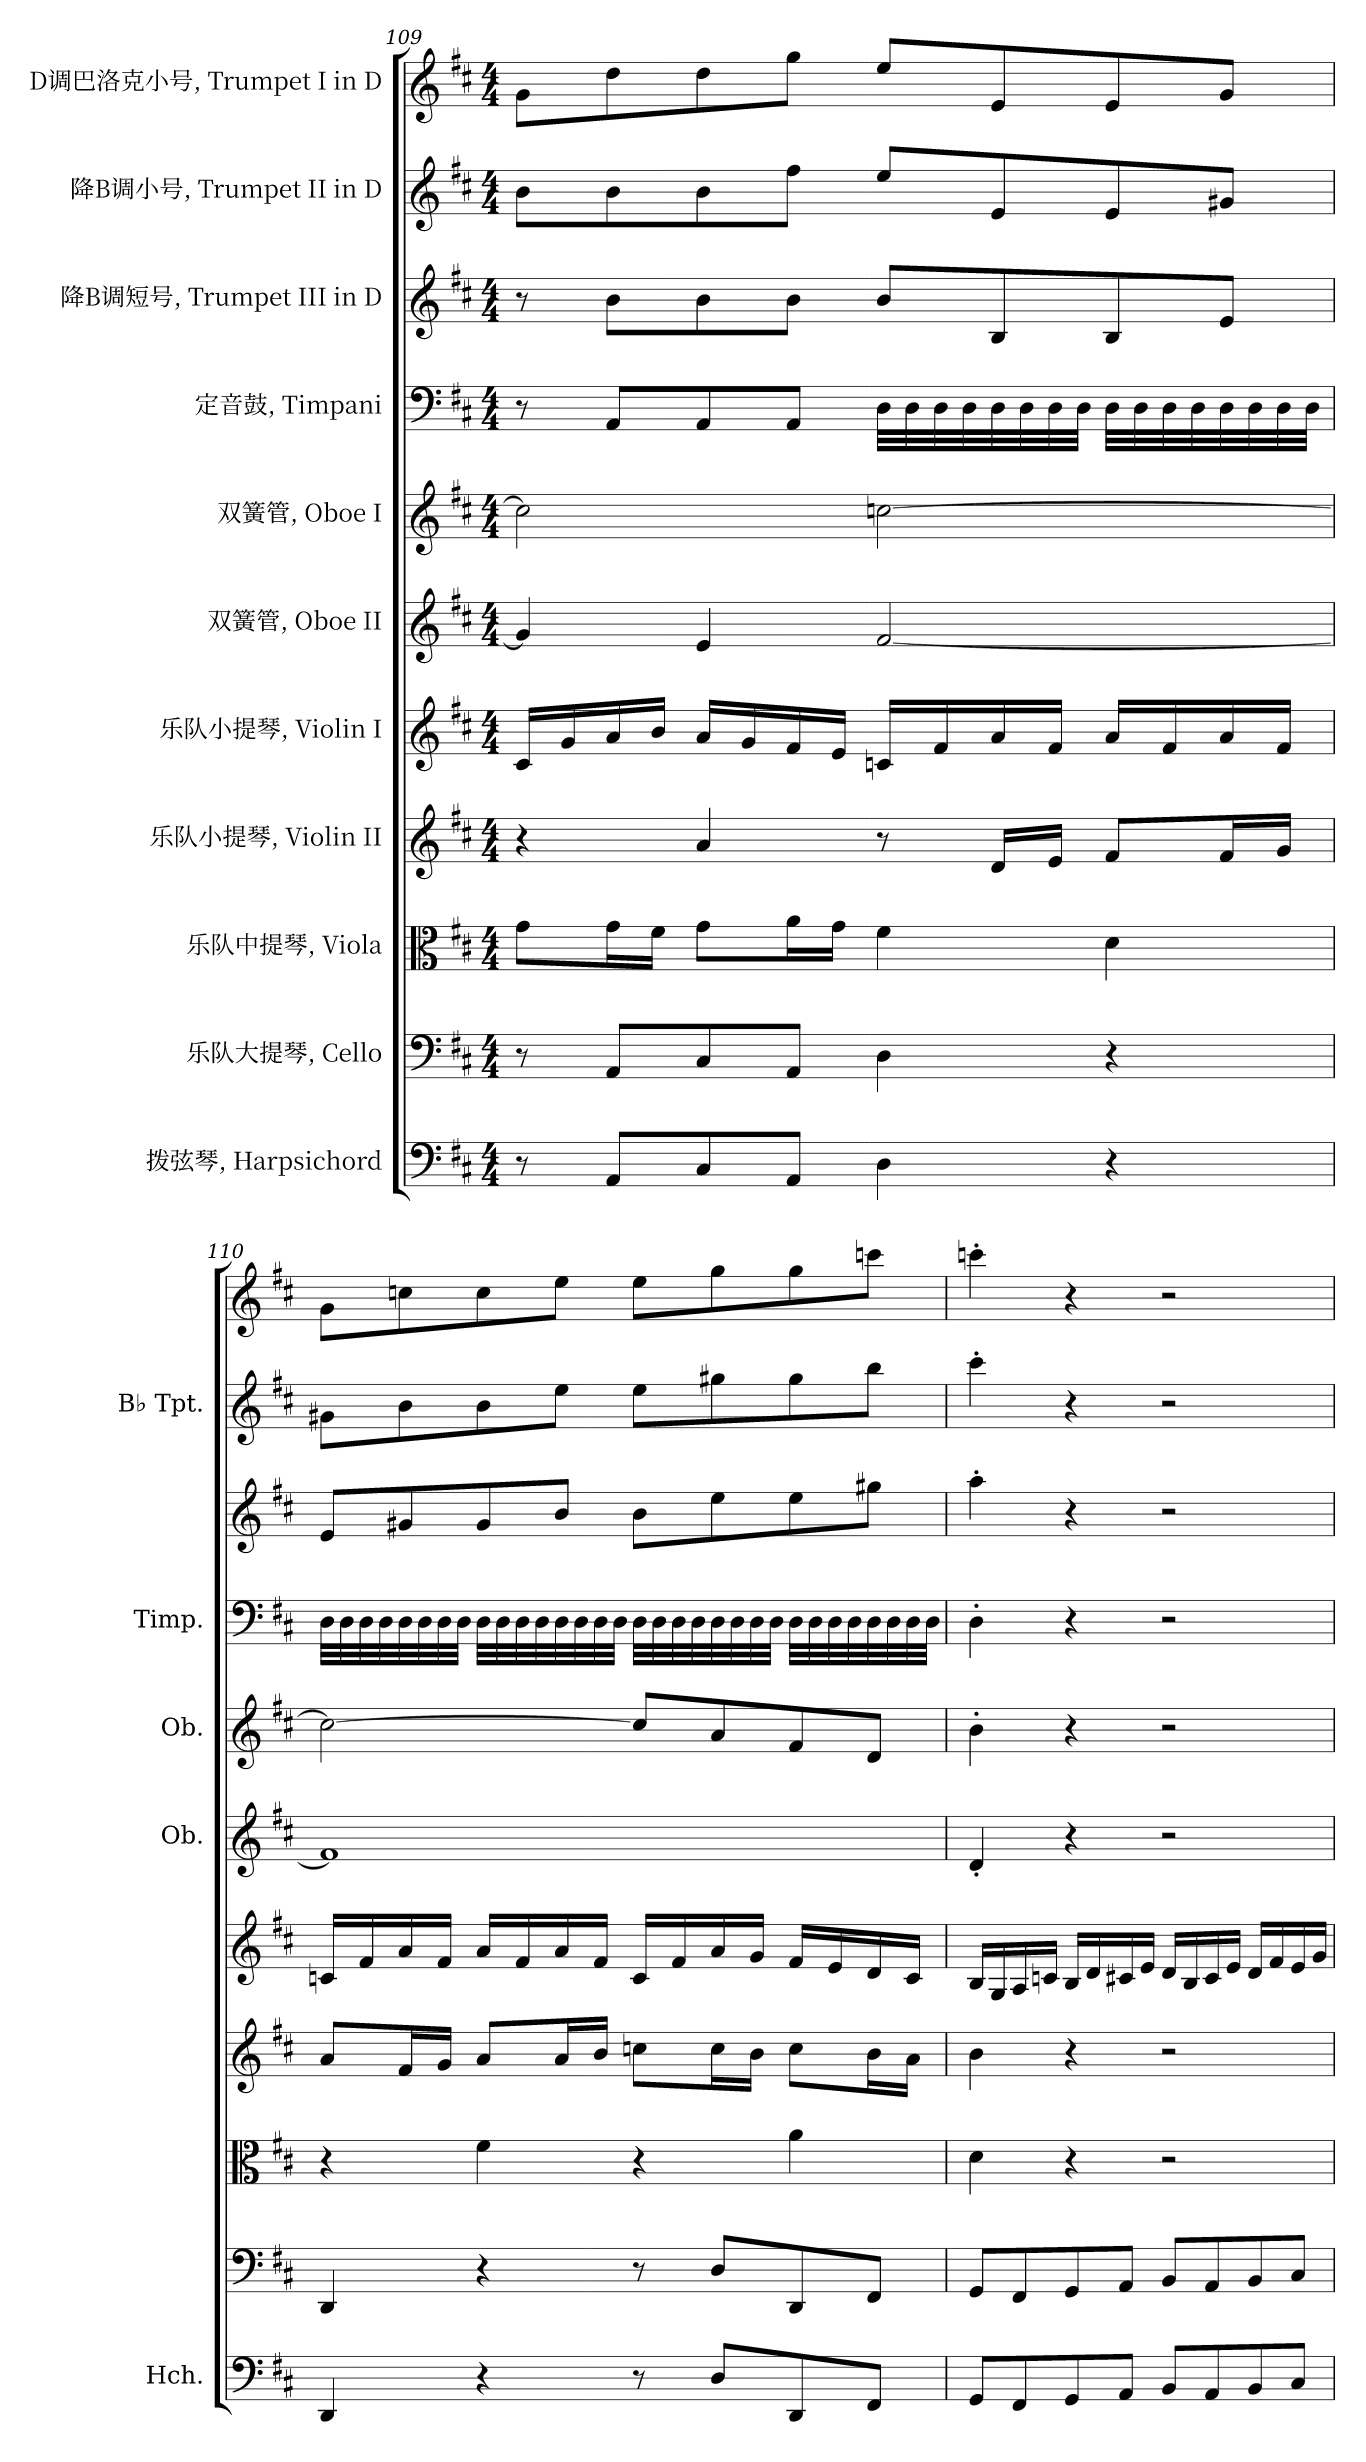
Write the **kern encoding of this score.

**kern	**kern	**kern	**kern	**kern	**kern	**kern	**kern	**kern	**kern	**kern
*part11	*part10	*part9	*part8	*part7	*part6	*part5	*part4	*part3	*part2	*part1
*staff11	*staff10	*staff9	*staff8	*staff7	*staff6	*staff5	*staff4	*staff3	*staff2	*staff1
*I"拨弦琴, Harpsichord	*I"乐队大提琴, Cello	*I"乐队中提琴, Viola	*I"乐队小提琴, Violin II	*I"乐队小提琴, Violin I	*I"双簧管, Oboe II	*I"双簧管, Oboe I	*I"定音鼓, Timpani	*I"降B调短号, Trumpet III in D	*I"降B调小号, Trumpet II in D	*I"D调巴洛克小号, Trumpet I in D
*I'Hch.	*	*	*	*	*I'Ob.	*I'Ob.	*I'Timp.	*	*I'B♭ Tpt.	*
*clefF4	*clefF4	*clefC3	*clefG2	*clefG2	*clefG2	*clefG2	*clefF4	*clefG2	*clefG2	*clefG2
*	*	*	*	*	*	*	*	*ITrd1c2	*ITrd1c2	*ITrd-1c-2
*k[f#c#]	*k[f#c#]	*k[f#c#]	*k[f#c#]	*k[f#c#]	*k[f#c#]	*k[f#c#]	*k[f#c#]	*k[]	*k[]	*k[f#c#g#d#]
*M4/4	*M4/4	*M4/4	*M4/4	*M4/4	*M4/4	*M4/4	*M4/4	*M4/4	*M4/4	*M4/4
=109	=109	=109	=109	=109	=109	=109	=109	=109	=109	=109
8r	8r	8g\L	4r	16c#/LL	4g/]	2cc#\]	8r	8r	8a\L	8a\L
.	.	.	.	16g/	.	.	.	.	.	.
8AA/L	8AA/L	16g\L	.	16a/	.	.	8AA/L	8a\L	8a\	8ee\
.	.	16f#\JJ	.	16b/JJ	.	.	.	.	.	.
8C#/	8C#/	8g\L	4a/	16a/LL	4e/	.	8AA/	8a\	8a\	8ee\
.	.	.	.	16g/	.	.	.	.	.	.
8AA/J	8AA/J	16a\L	.	16f#/	.	.	8AA/J	8a\J	8ee\J	8aa\J
.	.	16g\JJ	.	16e/JJ	.	.	.	.	.	.
4D\	4D\	4f#\	8r	16cn/LL	[2f#/	[2ccn\	32D\LLL	8a/L	8dd/L	8ff#/L
.	.	.	.	.	.	.	32D\	.	.	.
.	.	.	.	16f#/	.	.	32D\	.	.	.
.	.	.	.	.	.	.	32D\	.	.	.
.	.	.	16d/LL	16a/	.	.	32D\	8A/	8d/	8f#/
.	.	.	.	.	.	.	32D\	.	.	.
.	.	.	16e/JJ	16f#/JJ	.	.	32D\	.	.	.
.	.	.	.	.	.	.	32D\JJJ	.	.	.
4r	4r	4d\	8f#/L	16a/LL	.	.	32D\LLL	8A/	8d/	8f#/
.	.	.	.	.	.	.	32D\	.	.	.
.	.	.	.	16f#/	.	.	32D\	.	.	.
.	.	.	.	.	.	.	32D\	.	.	.
.	.	.	16f#/L	16a/	.	.	32D\	8d/J	8f#X/J	8a/J
.	.	.	.	.	.	.	32D\	.	.	.
.	.	.	16g/JJ	16f#/JJ	.	.	32D\	.	.	.
.	.	.	.	.	.	.	32D\JJJ	.	.	.
!!LO:PB:g=z
=110	=110	=110	=110	=110	=110	=110	=110	=110	=110	=110
4DD/	4DD/	4r	8a/L	16cn/LL	1f#]	2cc\_	32D\LLL	8d/L	8f#X\L	8a\L
.	.	.	.	.	.	.	32D\	.	.	.
.	.	.	.	16f#/	.	.	32D\	.	.	.
.	.	.	.	.	.	.	32D\	.	.	.
.	.	.	16f#/L	16a/	.	.	32D\	8f#X/	8a\	8ddn\
.	.	.	.	.	.	.	32D\	.	.	.
.	.	.	16g/JJ	16f#/JJ	.	.	32D\	.	.	.
.	.	.	.	.	.	.	32D\JJJ	.	.	.
4r	4r	4f#\	8a/L	16a/LL	.	.	32D\LLL	8f#/	8a\	8dd\
.	.	.	.	.	.	.	32D\	.	.	.
.	.	.	.	16f#/	.	.	32D\	.	.	.
.	.	.	.	.	.	.	32D\	.	.	.
.	.	.	16a/L	16a/	.	.	32D\	8a/J	8dd\J	8ff#\J
.	.	.	.	.	.	.	32D\	.	.	.
.	.	.	16b/JJ	16f#/JJ	.	.	32D\	.	.	.
.	.	.	.	.	.	.	32D\JJJ	.	.	.
8r	8r	4r	8ccn\L	16c/LL	.	8cc/L]	32D\LLL	8a\L	8dd\L	8ff#\L
.	.	.	.	.	.	.	32D\	.	.	.
.	.	.	.	16f#/	.	.	32D\	.	.	.
.	.	.	.	.	.	.	32D\	.	.	.
8D/L	8D/L	.	16cc\L	16a/	.	8a/	32D\	8dd\	8ff#X\	8aa\
.	.	.	.	.	.	.	32D\	.	.	.
.	.	.	16b\JJ	16g/JJ	.	.	32D\	.	.	.
.	.	.	.	.	.	.	32D\JJJ	.	.	.
8DD/	8DD/	4a\	8cc\L	16f#/LL	.	8f#/	32D\LLL	8dd\	8ff#\	8aa\
.	.	.	.	.	.	.	32D\	.	.	.
.	.	.	.	16e/	.	.	32D\	.	.	.
.	.	.	.	.	.	.	32D\	.	.	.
8FF#/J	8FF#/J	.	16b\L	16d/	.	8d/J	32D\	8ff#X\J	8aa\J	8dddn\J
.	.	.	.	.	.	.	32D\	.	.	.
.	.	.	16a\JJ	16c/JJ	.	.	32D\	.	.	.
.	.	.	.	.	.	.	32D\JJJ	.	.	.
!!LO:PB:g=z
=111	=111	=111	=111	=111	=111	=111	=111	=111	=111	=111
8GG/L	8GG/L	4d\	4b\	16B/LL	4d'/	4b'\	4D'\	4gg'\	4bb'\	4dddn'\
.	.	.	.	16G/	.	.	.	.	.	.
8FF#/	8FF#/	.	.	16A/	.	.	.	.	.	.
.	.	.	.	16cn/JJ	.	.	.	.	.	.
8GG/	8GG/	4r	4r	16B/LL	4r	4r	4r	4r	4r	4r
.	.	.	.	16d/	.	.	.	.	.	.
8AA/J	8AA/J	.	.	16c#X/	.	.	.	.	.	.
.	.	.	.	16e/JJ	.	.	.	.	.	.
8BB/L	8BB/L	2r	2r	16d/LL	2r	2r	2r	2r	2r	2r
.	.	.	.	16B/	.	.	.	.	.	.
8AA/	8AA/	.	.	16c#/	.	.	.	.	.	.
.	.	.	.	16e/JJ	.	.	.	.	.	.
8BB/	8BB/	.	.	16d/LL	.	.	.	.	.	.
.	.	.	.	16f#/	.	.	.	.	.	.
8C#/J	8C#/J	.	.	16e/	.	.	.	.	.	.
.	.	.	.	16g/JJ	.	.	.	.	.	.
=	=	=	=	=	=	=	=	=	=	=
*-	*-	*-	*-	*-	*-	*-	*-	*-	*-	*-
